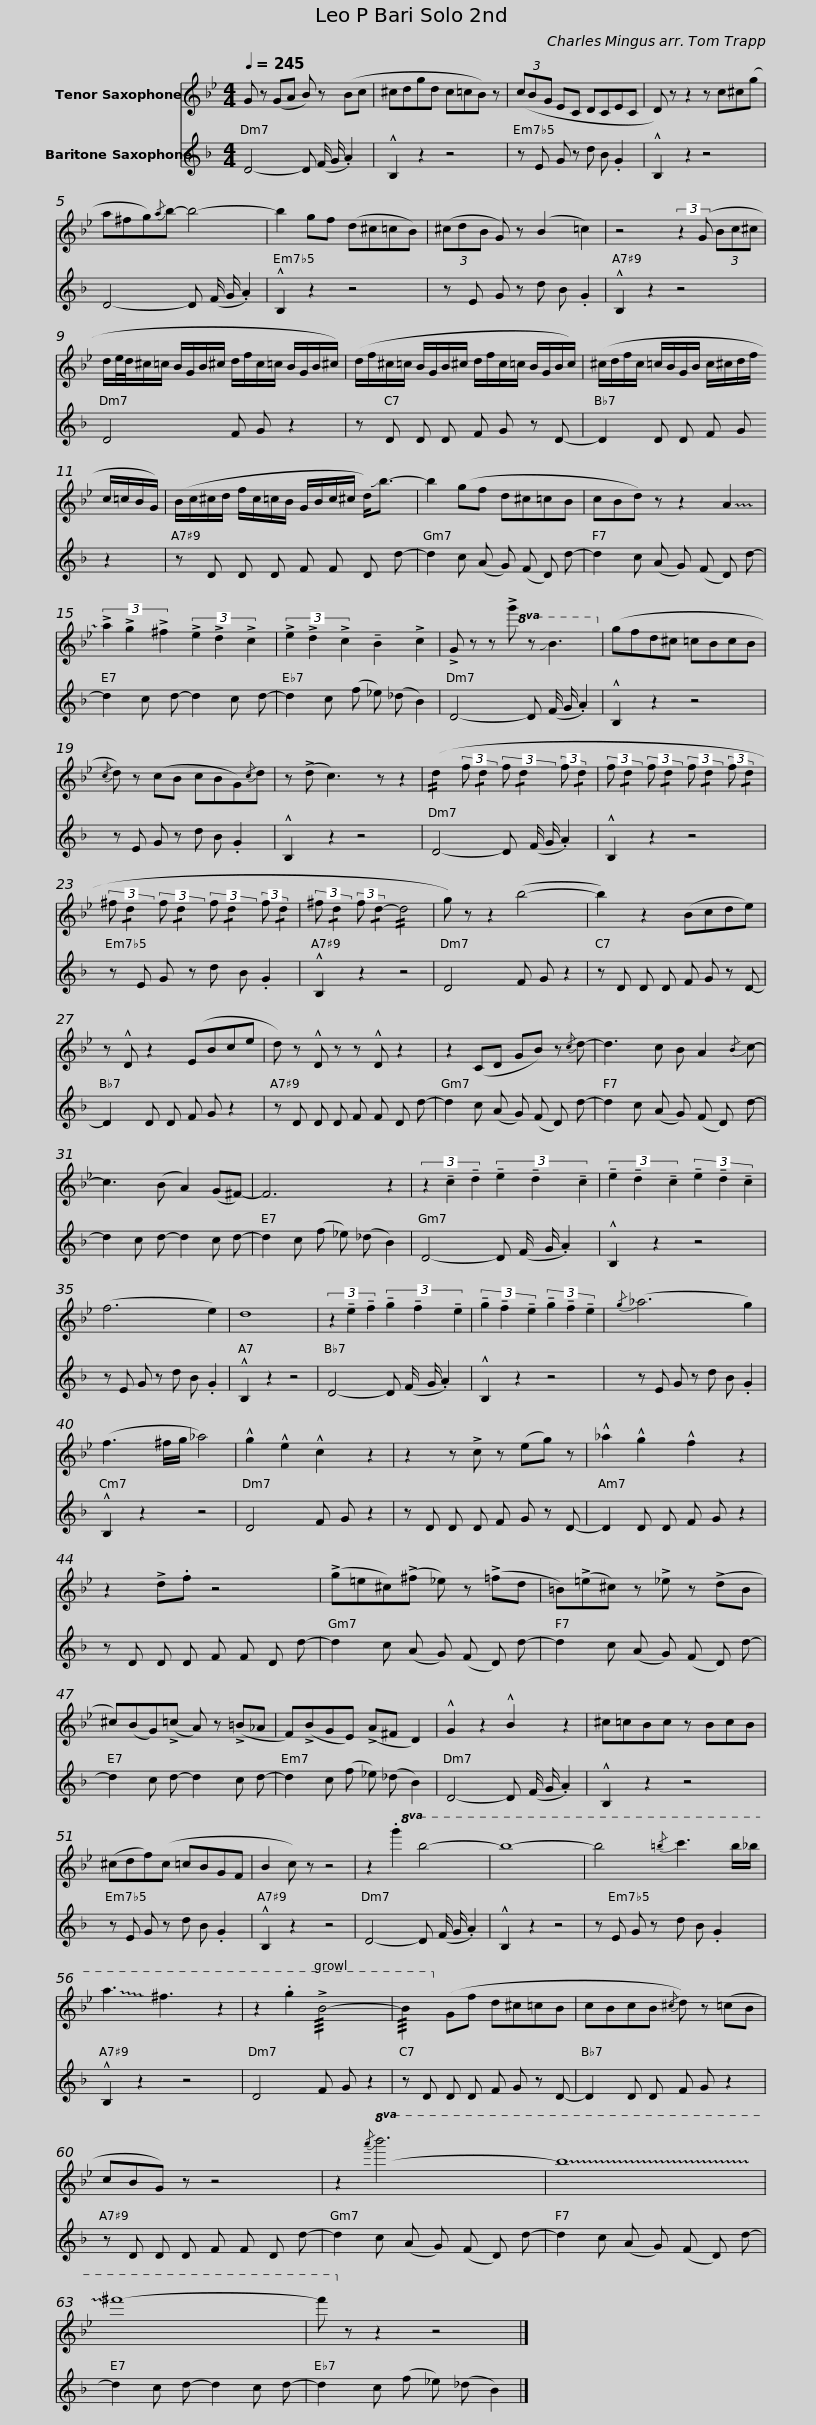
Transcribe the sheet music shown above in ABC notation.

X:1
%%score 1 2
L:1/8
Q:1/4=245
M:4/4
I:linebreak $
K:none
V:1 treble transpose=-14
V:2 treble transpose=-21
V:1
[K:Bb] G z (GA B) z (Bc | ^cdgd c=cB) z | (3(cBG EC DCEC | D) z z2 z c^c(g |$ a^fg){/a}b- b4- | %5
 b2 gf (d^c=cB) | (3(^cdB G) z (B2 =c2) | z4 (3:2:2z2 (G (3Bc^c |$ d/e/4d/4^c/=c/ B/G/B/^c/ d/f/c/=c/ B/G/B/^c/) | (d/f/^c/=c/ B/G/B/^c/ d/f/c/=c/ B/G/B/c/) |$ %10
 (^c/d/f/c/ =c/B/G/B/ c/^c/d/f/ c/=c/B/G/) | (B/c/^c/d/ f/c/=c/B/ G/B/c/^c/ d<)!slide!b- |$ b2 (gf d^c=cB | cBd) z z2 !~(!A2 | (3!~)!!>!a2 !>!g2 !>!^f2 (3!>!e2 !>!d2 !>!c2 | %15
 (3!>!e2 !>!d2 !>!c2 !tenuto!B2 !>!c2 | !>!G z z!8va(! !>!g' z !slide!b3!8va)! |$ (gfd^c =cBcB |{/c} d) z (cB cBG){/c}d | z (!>!d c3) z z2 | %20
 (!//!d2 (3:2:2f !/!d2 (3:2:2f !/!d2 (3:2:2f !/!d2 | (3:2:2f !/!d2 (3:2:2f !/!d2 (3:2:2f !/!d2 (3:2:2f !/!d2 |$ (3:2:2^f !/!d2 (3:2:2f !/!d2 (3:2:2f !/!d2 (3:2:2f !/!d2 | (3:2:2^f !/!d2 (3:2:2f !/!d2- !//!d4 | g) z z2 (b4- | %25
 b2) z2 (Bcde) | z !^!D z2 (EBce | d) z !^!D z z !^!D z2 |$ z2 (CD GB) z{/c} d- | d3 c B A2{/B} c- | %30
 c3 (B A2) (G^F-) | F6 z2 | (3z2 !tenuto!c2 !tenuto!d2 (3!tenuto!e2 !tenuto!d2 !tenuto!c2 | (3!tenuto!e2 !tenuto!d2 !tenuto!c2 (3!tenuto!e2 !tenuto!d2 !tenuto!c2 | (f6 e2) |$ %35
 d8 | (3z2 !tenuto!e2 !tenuto!f2 (3!tenuto!g2 !tenuto!f2 !tenuto!e2 | (3!tenuto!g2 !tenuto!f2 !tenuto!e2 (3!tenuto!g2 !tenuto!f2 !tenuto!e2 |{/g} (_a6 g2) | (f3 ^f/g/ _a4) | %40
 !^!g2 !^!e2 !^!c2 z2 | z2 z !>!c z (eg) z |$ !^!_a2 !^!g2 !^!f2 z2 | z2 !>!d.f z4 | (!>!g=e^c)(!>!^f _e) z (!>!=fd | %45
 =B)(!>!=e^c) z !>!_e z (!>!dB | ^c)(BG)(!>!=c A) z (!>!=B_A |$ F)(!>!BGE) (!>!A^F D2) | !^!G2 z2 !^!B2 z2 | ^c=cBc z BcB | %50
 (^cdf)(c =cBGF | B2 c) z z4 | z2!8va(! .g'2 b'4- | b'8- |$ b'4{/=b'} c''3 b'/_b'/ | %55
 !~(!a'3 !~)!^f'3 z2 | z2 .g'2 !///!!>!b4- | !///!b2!8va)! (gf d^c=cB | cBcB{/^c} d) z (=cB | cBG) z z4 |$ %60
 z2!8va(!{/a'} b'6- | !~(!b'8 | !~)!^f''8- | f''!8va)! z z2 z4 |] %64
V:2
[K:F] D4- D (F/ G/ .A2) | !^!B,2 z2 z4 | z E G z d B .G2 | !^!B,2 z2 z4 |$ D4- D (F/ G/ .A2) | %5
 !^!B,2 z2 z4 | z E G z d B .G2 | !^!B,2 z2 z4 |$ D4 F G z2 | z D D D F G z D- |$ %10
 D2 D D F G z2 | z D D D F F D d- |$ d2 c (A G) (F D) d- | d2 c (A G) (F D) d- | d2 c d- d2 c d- | %15
 d2 c (f _e) (_d B2) | D4- D (F/ G/ .A2) |$ !^!B,2 z2 z4 | z E G z d B .G2 | !^!B,2 z2 z4 | %20
 D4- D (F/ G/ .A2) | !^!B,2 z2 z4 |$ z E G z d B .G2 | !^!B,2 z2 z4 | D4 F G z2 | %25
 z D D D F G z D- | D2 D D F G z2 | z D D D F F D d- |$ d2 c (A G) (F D) d- | d2 c (A G) (F D) d- | %30
 d2 c d- d2 c d- | d2 c (f _e) (_d B2) | D4- D (F/ G/ .A2) | !^!B,2 z2 z4 | z E G z d B .G2 |$ %35
 !^!B,2 z2 z4 | D4- D (F/ G/ .A2) | !^!B,2 z2 z4 | z E G z d B .G2 | !^!B,2 z2 z4 | %40
 D4 F G z2 | z D D D F G z D- |$ D2 D D F G z2 | z D D D F F D d- | d2 c (A G) (F D) d- | %45
 d2 c (A G) (F D) d- | d2 c d- d2 c d- |$ d2 c (f _e) (_d B2) | D4- D (F/ G/ .A2) | !^!B,2 z2 z4 | %50
 z E G z d B .G2 | !^!B,2 z2 z4 | D4- D (F/ G/ .A2) | !^!B,2 z2 z4 |$ z E G z d B .G2 | %55
 !^!B,2 z2 z4 | D4 F G z2 | z D D D F G z D- | D2 D D F G z2 | z D D D F F D d- |$ %60
 d2 c (A G) (F D) d- | d2 c (A G) (F D) d- | d2 c d- d2 c d- | d2 c (f _e) (_d B2) |] %64
